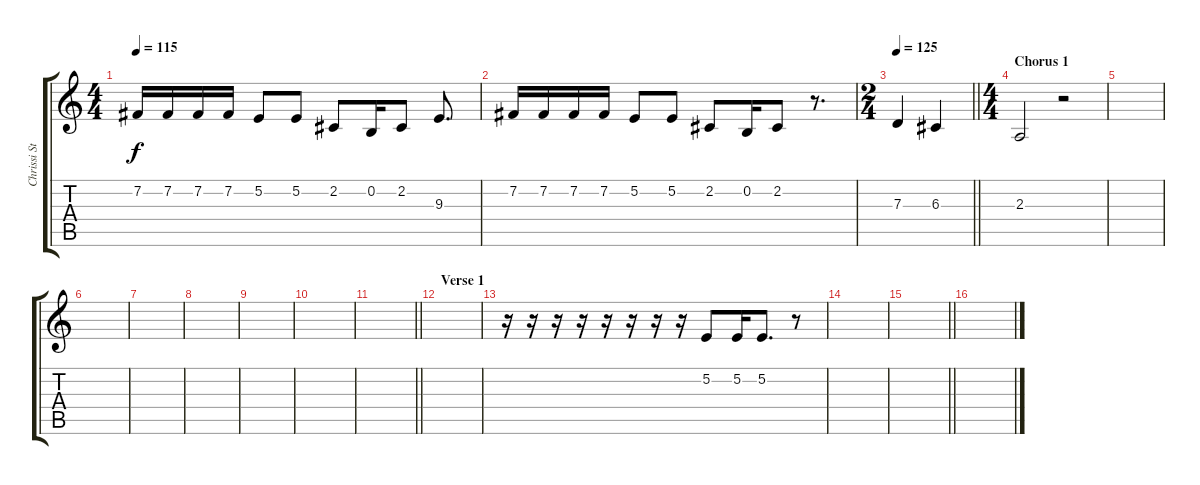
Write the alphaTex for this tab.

\track ("Chrissi Stimme" "Chrissi St") {instrument flute}
\staff {score tabs}
\tuning (E4 B3 G3 D3 A2 E2) {hide}
\ts (4 4)
\tempo 115
\clef g2
\ks c
7.2.16{dy f} 7.2.16 7.2.16 7.2.16 5.2.8 5.2.8 2.2.8 0.2.16 2.2.8 9.3.8{d} |
7.2.16 7.2.16 7.2.16 7.2.16 5.2.8 5.2.8 2.2.8 0.2.16 2.2.8 r.8{d} |
\ts (2 4)
\tempo 125
\barLineRight lightlight
7.3.4 6.3.4 |
\ts (4 4)
\section ("" "Chorus 1")
2.3.2 r.2 |
|
|
|
|
|
|
\barLineRight lightlight
|
\section ("" "Verse 1")
|
r.16 r.16 r.16 r.16 r.16 r.16 r.16 r.16 5.2.8 5.2.16 5.2.8{d} r.8 |
|
\barLineRight lightlight
|
\section ("" "")
